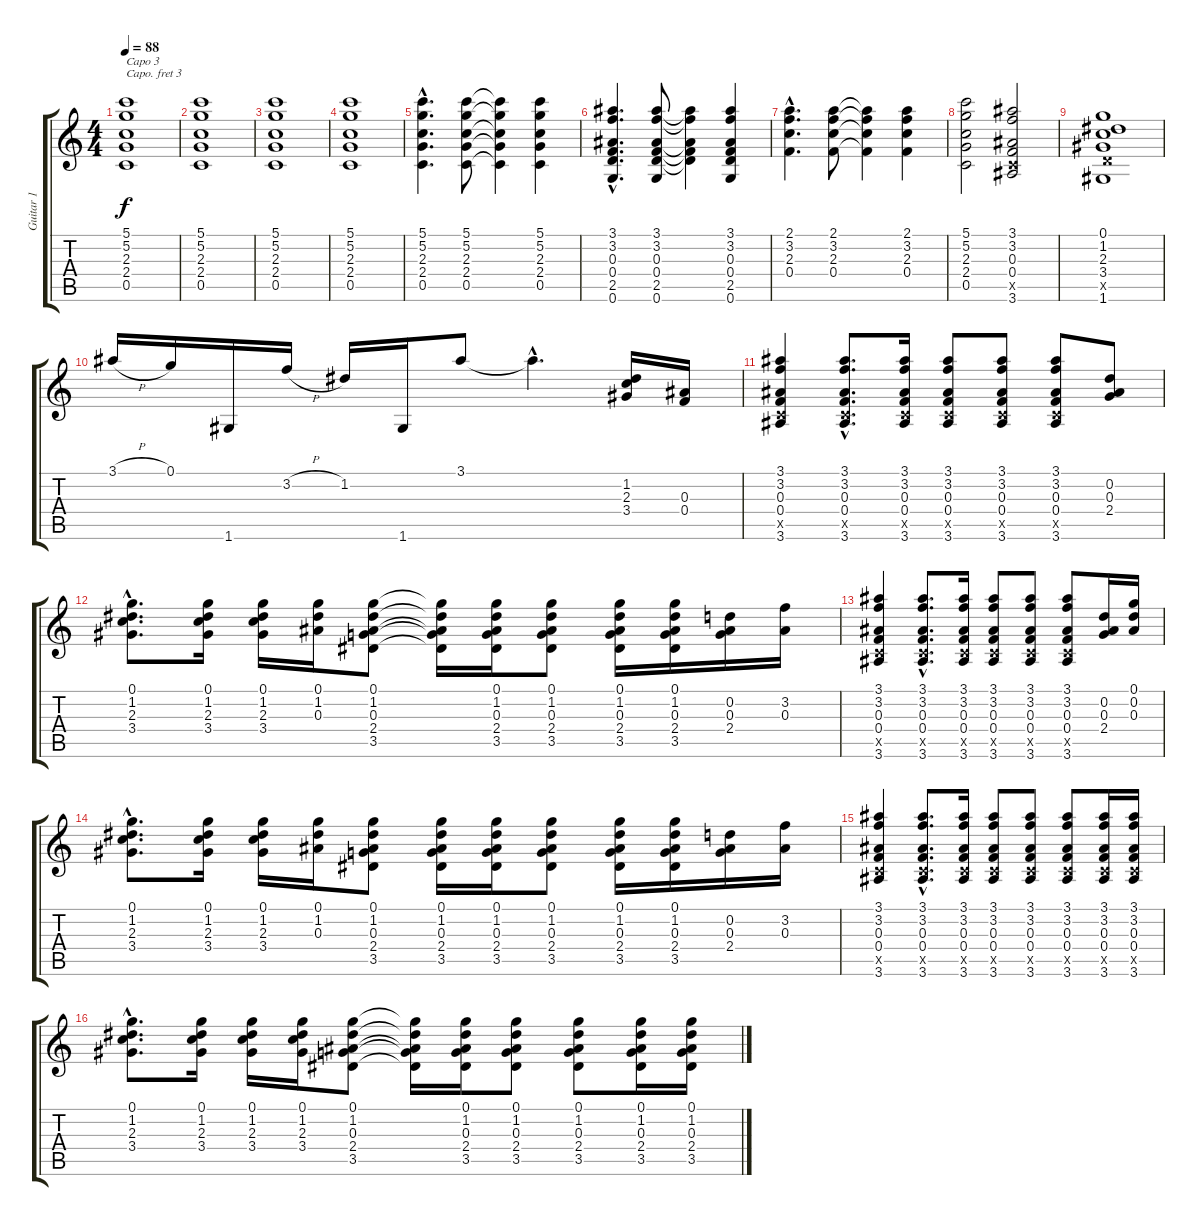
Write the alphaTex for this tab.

\track ("Guitar 1" "Guitar 1") {instrument acousticguitarsteel}
\staff {score tabs}
\capo 3
\tuning (E4 B3 G3 D3 A2 E2) {hide}
\ts (4 4)
\tempo 88
\clef g2
\ks c
(5.1 5.2 2.3 2.4 0.5).1{txt "Capo 3" dy f instrument acousticguitarsteel} |
(5.1 5.2 2.3 2.4 0.5).1 |
(5.1 5.2 2.3 2.4 0.5).1 |
(5.1 5.2 2.3 2.4 0.5).1 |
(5.1{hac} 5.2{hac} 2.3{hac} 2.4{hac} 0.5{hac}).4{d} (5.1 5.2 2.3 2.4 0.5).8 (5.1{t} 5.2{t} 2.3{t} 2.4{t} 0.5{t}).4 (5.1 5.2 2.3 2.4 0.5).4 |
(3.1{hac} 3.2{hac} 0.3{hac} 0.4{hac} 2.5{hac} 0.6{hac}).4{d} (3.1 3.2 0.3 0.4 2.5 0.6).8 (3.1{t} 3.2{t} 0.3{t} 0.4{t} 2.5{t}).4 (3.1 3.2 0.3 0.4 2.5 0.6).4 |
(2.1{hac} 3.2{hac} 2.3{hac} 0.4{hac}).4{d} (2.1 3.2 2.3 0.4).8 (2.1{t} 3.2{t} 2.3{t} 0.4{t}).4 (2.1 3.2 2.3 0.4).4 |
(5.1 5.2 2.3 2.4 0.5).2 (3.1 3.2 0.3 0.4 0.5{x} 3.6).2 |
(0.1 1.2 2.3 3.4 2.5{x} 1.6).1 |
3.1{h}.16 0.1.16 1.6.16 3.2{h}.16 1.2.16 1.6.16 3.1.8 3.1{hac t}.4{d} (1.2 2.3 3.4).16 (0.3 0.4).16 |
(3.1 3.2 0.3 0.4 0.5{x} 3.6).4 (3.1{hac} 3.2{hac} 0.3{hac} 0.4{hac} 0.5{hac x} 3.6{hac}).8{d} (3.1 3.2 0.3 0.4 0.5{x} 3.6).16 (3.1 3.2 0.3 0.4 0.5{x} 3.6).8 (3.1 3.2 0.3 0.4 0.5{x} 3.6).8 (3.1 3.2 0.3 0.4 0.5{x} 3.6).8 (0.2 0.3 2.4).8 |
(0.1{hac} 1.2{hac} 2.3{hac} 3.4{hac}).8{d} (0.1 1.2 2.3 3.4).16 (0.1 1.2 2.3 3.4).16 (0.1 1.2 0.3).16 (0.1 1.2 0.3 2.4 3.5).8 (0.1{t} 1.2{t} 0.3{t} 2.4{t} 3.5{t}).16 (0.1 1.2 0.3 2.4 3.5).16 (0.1 1.2 0.3 2.4 3.5).8 (0.1 1.2 0.3 2.4 3.5).16 (0.1 1.2 0.3 2.4 3.5).16 (0.2 0.3 2.4).16 (3.2 0.3).16 |
(3.1 3.2 0.3 0.4 0.5{x} 3.6).4 (3.1{hac} 3.2{hac} 0.3{hac} 0.4{hac} 0.5{hac x} 3.6{hac}).8{d} (3.1 3.2 0.3 0.4 0.5{x} 3.6).16 (3.1 3.2 0.3 0.4 0.5{x} 3.6).8 (3.1 3.2 0.3 0.4 0.5{x} 3.6).8 (3.1 3.2 0.3 0.4 0.5{x} 3.6).8 (0.2 0.3 2.4).16 (0.1 0.2 0.3).16 |
(0.1{hac} 1.2{hac} 2.3{hac} 3.4{hac}).8{d} (0.1 1.2 2.3 3.4).16 (0.1 1.2 2.3 3.4).16 (0.1 1.2 0.3).16 (0.1 1.2 0.3 2.4 3.5).8 (0.1 1.2 0.3 2.4 3.5).16 (0.1 1.2 0.3 2.4 3.5).16 (0.1 1.2 0.3 2.4 3.5).8 (0.1 1.2 0.3 2.4 3.5).16 (0.1 1.2 0.3 2.4 3.5).16 (0.2 0.3 2.4).16 (3.2 0.3).16 |
(3.1 3.2 0.3 0.4 0.5{x} 3.6).4 (3.1{hac} 3.2{hac} 0.3{hac} 0.4{hac} 0.5{hac x} 3.6{hac}).8{d} (3.1 3.2 0.3 0.4 0.5{x} 3.6).16 (3.1 3.2 0.3 0.4 0.5{x} 3.6).8 (3.1 3.2 0.3 0.4 0.5{x} 3.6).8 (3.1 3.2 0.3 0.4 0.5{x} 3.6).8 (3.1 3.2 0.3 0.4 0.5{x} 3.6).16 (3.1 3.2 0.3 0.4 0.5{x} 3.6).16 |
(0.1{hac} 1.2{hac} 2.3{hac} 3.4{hac}).8{d} (0.1 1.2 2.3 3.4).16 (0.1 1.2 2.3 3.4).16 (0.1 1.2 2.3 3.4).16 (0.1 1.2 0.3 2.4 3.5).8 (0.1{t} 1.2{t} 0.3{t} 2.4{t} 3.5{t}).16 (0.1 1.2 0.3 2.4 3.5).16 (0.1 1.2 0.3 2.4 3.5).8 (0.1 1.2 0.3 2.4 3.5).8 (0.1 1.2 0.3 2.4 3.5).16 (0.1 1.2 0.3 2.4 3.5).16
